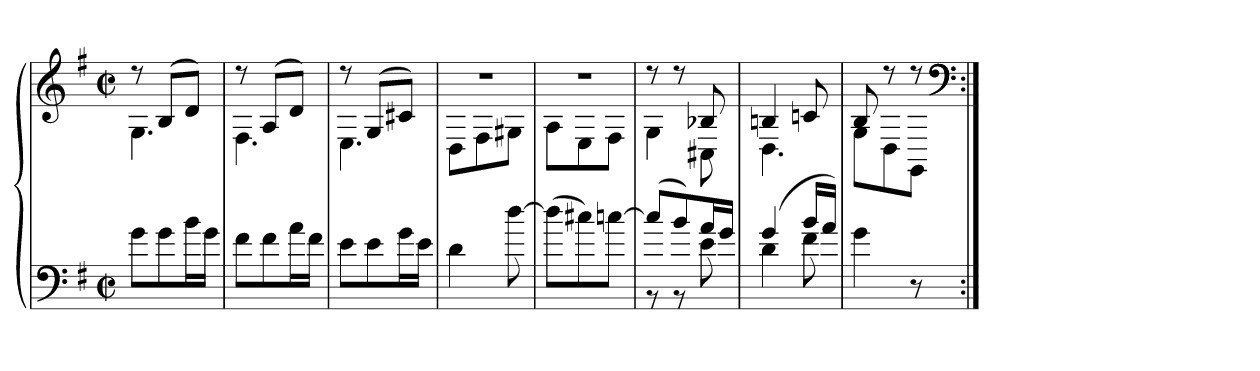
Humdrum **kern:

**kern	**kern
*part1	*part1
*staff2	*staff1
*clefF4	*clefG2
*k[f#]	*k[f#]
*G:	*G:
*M3/8	*M3/8
*met(c|)	*met(c|)
=	=
*	*^
8gL	8r	4.G
8g	(8BL	.
16bL	8dJ)	.
16gJJ	.	.
=	=	=
8f#L	8r	4.F#
8f#	(8AL	.
16aL	8dJ)	.
16f#JJ	.	.
=	=	=
8eL	8r	4.E
8e	(8GL	.
16gL	8c#XJ)	.
16eJJ	.	.
=	=	=
4d	4.r	8DL
.	.	8F#
[8dd	.	8G#XJ
=	=	=
(8ddL]	4.r	8AL
8cc#X)	.	8E
[8ccnJ	.	8F#J
=	=	=
*^	*	*
(8ccL]	8r	8r	4G
8b)	8r	8r	.
16aL	8e	8B-X	8C#X
16gJJ	.	.	.
=	=	=	=
(4g	4d	4Bn	4.D
16bLL	8f#	8cn	.
16aJJ)	.	.	.
*v	*v	*	*
=	=	=
4g	8B	8GL
.	8r	8D
8r	8r	8GGJ
*	*v	*v
*	*clefF4
=:|!	=:|!
*-	*-
